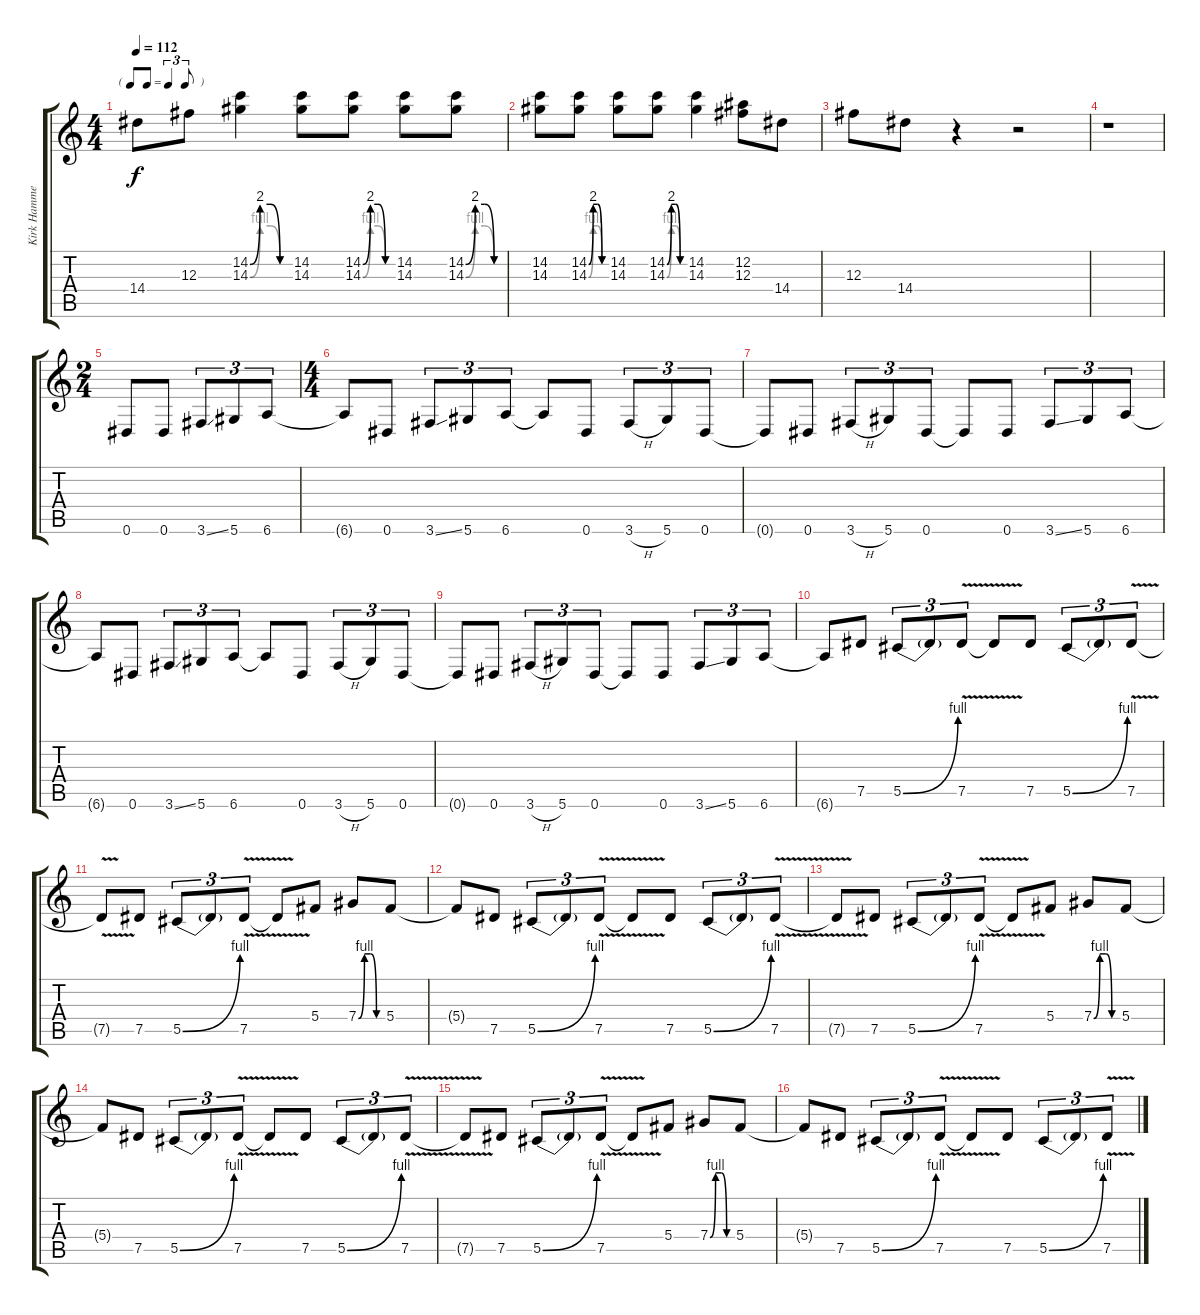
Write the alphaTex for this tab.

\track ("Kirk Hammett (Gtr 1)" "Kirk Hamme") {instrument distortionguitar}
\staff {score tabs}
\tuning (Eb4 Bb3 Gb3 Db3 Ab2 Eb2) {hide}
\ts (4 4)
\tf triplet8th
\tempo 112
\clef g2
\ks c
14.4.8{dy f} 12.3.8 (14.2{be (custom 0 0 15 8 30 8 45 0 60 0)} 14.3{be (custom 0 0 15 4 30 4 45 0 60 0)}).4 (14.2 14.3).8 (14.2{be (custom 0 0 15 8 30 8 45 0 60 0)} 14.3{be (custom 0 0 15 4 30 4 45 0 60 0)}).8 (14.2 14.3).8 (14.2{be (custom 0 0 15 8 30 8 45 0 60 0)} 14.3{be (custom 0 0 15 4 30 4 45 0 60 0)}).8 |
(14.2 14.3).8 (14.2{be (custom 0 0 15 8 30 8 45 0 60 0)} 14.3{be (custom 0 0 15 4 30 4 45 0 60 0)}).8 (14.2 14.3).8 (14.2{be (custom 0 0 15 8 30 8 45 0 60 0)} 14.3{be (custom 0 0 15 4 30 4 45 0 60 0)}).8 (14.2 14.3).4 (12.2 12.3).8 14.4.8 |
12.3.8 14.4.8 r.4 r.2 |
r.1 |
\ts (2 4)
0.6.8 0.6.8 3.6{ss}.8{tu (3 2)} 5.6.8{tu (3 2)} 6.6.8{tu (3 2)} |
\ts (4 4)
6.6{t}.8 0.6.8 3.6{ss}.8{tu (3 2)} 5.6.8{tu (3 2)} 6.6.8{tu (3 2)} 6.6{t}.8 0.6.8 3.6{h}.8{tu (3 2)} 5.6.8{tu (3 2)} 0.6.8{tu (3 2)} |
0.6{t}.8 0.6.8 3.6{h}.8{tu (3 2)} 5.6.8{tu (3 2)} 0.6.8{tu (3 2)} 0.6{t}.8 0.6.8 3.6{ss}.8{tu (3 2)} 5.6.8{tu (3 2)} 6.6.8{tu (3 2)} |
6.6{t}.8 0.6.8 3.6{ss}.8{tu (3 2)} 5.6.8{tu (3 2)} 6.6.8{tu (3 2)} 6.6{t}.8 0.6.8 3.6{h}.8{tu (3 2)} 5.6.8{tu (3 2)} 0.6.8{tu (3 2)} |
0.6{t}.8 0.6.8 3.6{h}.8{tu (3 2)} 5.6.8{tu (3 2)} 0.6.8{tu (3 2)} 0.6{t}.8 0.6.8 3.6{ss}.8{tu (3 2)} 5.6.8{tu (3 2)} 6.6.8{tu (3 2)} |
6.6{t}.8 7.5.8 5.5{be (bend 0 0 60 4)}.8{tu (3 2)} 5.5{t}.8{tu (3 2)} 7.5{v}.8{tu (3 2)} 7.5{t}.8 7.5.8 5.5{be (bend 0 0 60 4)}.8{tu (3 2)} 5.5{t}.8{tu (3 2)} 7.5{v}.8{tu (3 2)} |
7.5{t}.8 7.5.8 5.5{be (bend 0 0 60 4)}.8{tu (3 2)} 5.5{t}.8{tu (3 2)} 7.5{v}.8{tu (3 2)} 7.5{t}.8 5.4.8 7.4{be (custom 0 0 15 4 30 4 45 0 60 0)}.8 5.4.8 |
5.4{t}.8 7.5.8 5.5{be (bend 0 0 60 4)}.8{tu (3 2)} 5.5{t}.8{tu (3 2)} 7.5{v}.8{tu (3 2)} 7.5{t}.8 7.5.8 5.5{be (bend 0 0 60 4)}.8{tu (3 2)} 5.5{t}.8{tu (3 2)} 7.5{v}.8{tu (3 2)} |
7.5{t}.8 7.5.8 5.5{be (bend 0 0 60 4)}.8{tu (3 2)} 5.5{t}.8{tu (3 2)} 7.5{v}.8{tu (3 2)} 7.5{t}.8 5.4.8 7.4{be (custom 0 0 15 4 30 4 45 0 60 0)}.8 5.4.8 |
5.4{t}.8 7.5.8 5.5{be (bend 0 0 60 4)}.8{tu (3 2)} 5.5{t}.8{tu (3 2)} 7.5{v}.8{tu (3 2)} 7.5{t}.8 7.5.8 5.5{be (bend 0 0 60 4)}.8{tu (3 2)} 5.5{t}.8{tu (3 2)} 7.5{v}.8{tu (3 2)} |
7.5{t}.8 7.5.8 5.5{be (bend 0 0 60 4)}.8{tu (3 2)} 5.5{t}.8{tu (3 2)} 7.5{v}.8{tu (3 2)} 7.5{t}.8 5.4.8 7.4{be (custom 0 0 15 4 30 4 45 0 60 0)}.8 5.4.8 |
5.4{t}.8 7.5.8 5.5{be (bend 0 0 60 4)}.8{tu (3 2)} 5.5{t}.8{tu (3 2)} 7.5{v}.8{tu (3 2)} 7.5{t}.8 7.5.8 5.5{be (bend 0 0 60 4)}.8{tu (3 2)} 5.5{t}.8{tu (3 2)} 7.5{v}.8{tu (3 2)}
